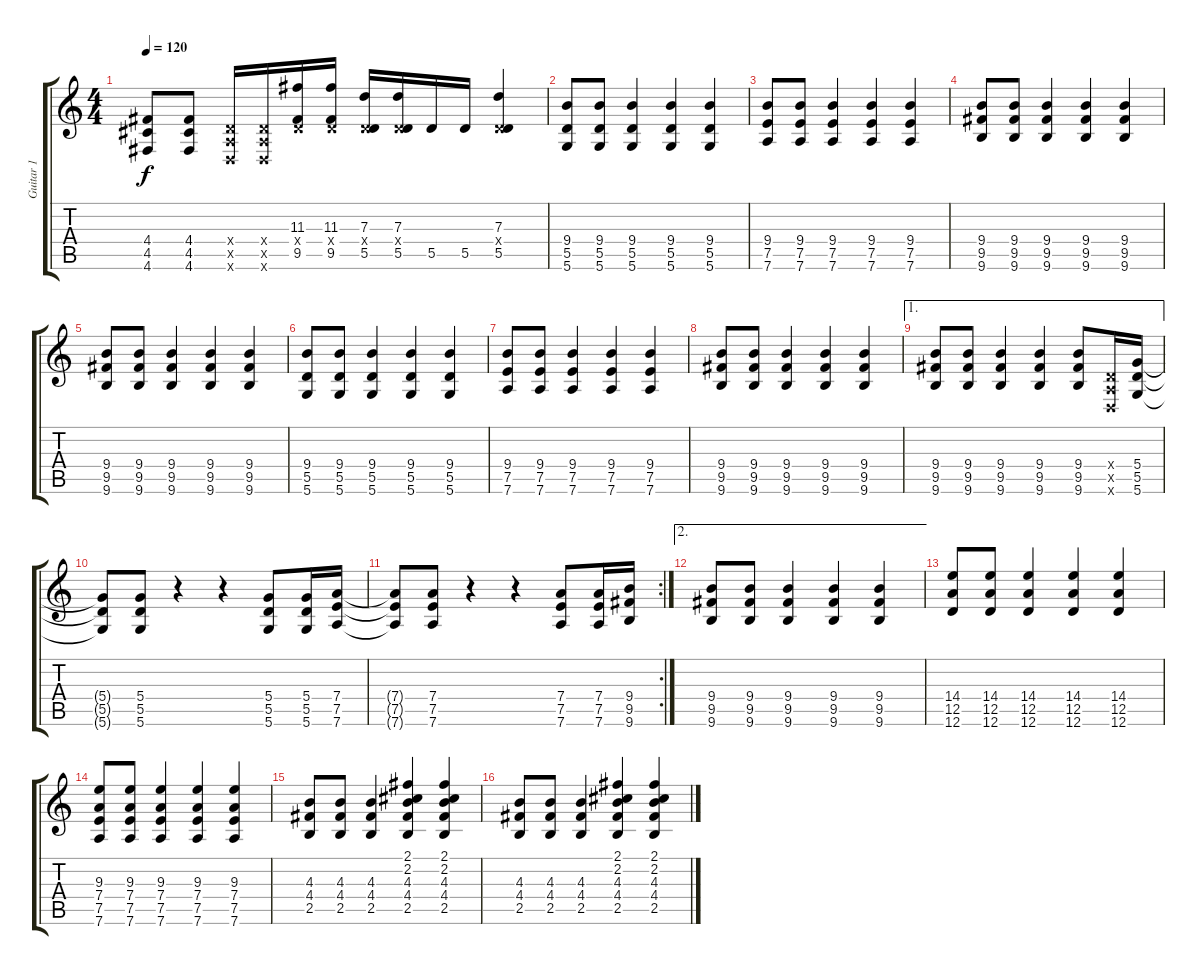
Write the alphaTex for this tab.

\track ("Guitar 1" "Guitar 1") {instrument distortionguitar}
\staff {score tabs}
\tuning (E4 B3 G3 D3 A2 D2) {hide}
\ts (4 4)
\tempo 120
\clef g2
\ks c
(4.4{t} 4.5{t} 4.6{t}).8{dy f} (4.4 4.5 4.6).8 (0.4{x} 0.5{x} 0.6{x}).16 (0.4{x} 0.5{x} 0.6{x}).16 (11.3 0.4{x} 9.5).16 (11.3 0.4{x} 9.5).16 (7.3 0.4{x} 5.5).16 (7.3 0.4{x} 5.5).16 5.5.16 5.5.16 (7.3 0.4{x} 5.5).4 |
(9.4 5.5 5.6).8 (9.4 5.5 5.6).8 (9.4 5.5 5.6).4 (9.4 5.5 5.6).4 (9.4 5.5 5.6).4 |
(9.4 7.5 7.6).8 (9.4 7.5 7.6).8 (9.4 7.5 7.6).4 (9.4 7.5 7.6).4 (9.4 7.5 7.6).4 |
(9.4 9.5 9.6).8 (9.4 9.5 9.6).8 (9.4 9.5 9.6).4 (9.4 9.5 9.6).4 (9.4 9.5 9.6).4 |
(9.4 9.5 9.6).8 (9.4 9.5 9.6).8 (9.4 9.5 9.6).4 (9.4 9.5 9.6).4 (9.4 9.5 9.6).4 |
(9.4 5.5 5.6).8 (9.4 5.5 5.6).8 (9.4 5.5 5.6).4 (9.4 5.5 5.6).4 (9.4 5.5 5.6).4 |
(9.4 7.5 7.6).8 (9.4 7.5 7.6).8 (9.4 7.5 7.6).4 (9.4 7.5 7.6).4 (9.4 7.5 7.6).4 |
(9.4 9.5 9.6).8 (9.4 9.5 9.6).8 (9.4 9.5 9.6).4 (9.4 9.5 9.6).4 (9.4 9.5 9.6).4 |
\ae 1
(9.4 9.5 9.6).8 (9.4 9.5 9.6).8 (9.4 9.5 9.6).4 (9.4 9.5 9.6).4 (9.4 9.5 9.6).8 (0.4{x} 0.5{x} 0.6{x}).16 (5.4 5.5 5.6).16 |
(5.4{t} 5.5{t} 5.6{t}).8 (5.4 5.5 5.6).8 r.4 r.4 (5.4 5.5 5.6).8 (5.4 5.5 5.6).16 (7.4 7.5 7.6).16 |
\rc 2
(7.4{t} 7.5{t} 7.6{t}).8 (7.4 7.5 7.6).8 r.4 r.4 (7.4 7.5 7.6).8 (7.4 7.5 7.6).16 (9.4 9.5 9.6).16 |
\ae 2
(9.4 9.5 9.6).8 (9.4 9.5 9.6).8 (9.4 9.5 9.6).4 (9.4 9.5 9.6).4 (9.4 9.5 9.6).4 |
(14.4 12.5 12.6).8 (14.4 12.5 12.6).8 (14.4 12.5 12.6).4 (14.4 12.5 12.6).4 (14.4 12.5 12.6).4 |
(9.3 7.4 7.5 7.6).8 (9.3 7.4 7.5 7.6).8 (9.3 7.4 7.5 7.6).4 (9.3 7.4 7.5 7.6).4 (9.3 7.4 7.5 7.6).4 |
(4.3 4.4 2.5).8 (4.3 4.4 2.5).8 (4.3 4.4 2.5).4 (2.1 2.2 4.3 4.4 2.5).4 (2.1 2.2 4.3 4.4 2.5).4 |
(4.3 4.4 2.5).8 (4.3 4.4 2.5).8 (4.3 4.4 2.5).4 (2.1 2.2 4.3 4.4 2.5).4 (2.1 2.2 4.3 4.4 2.5).4
